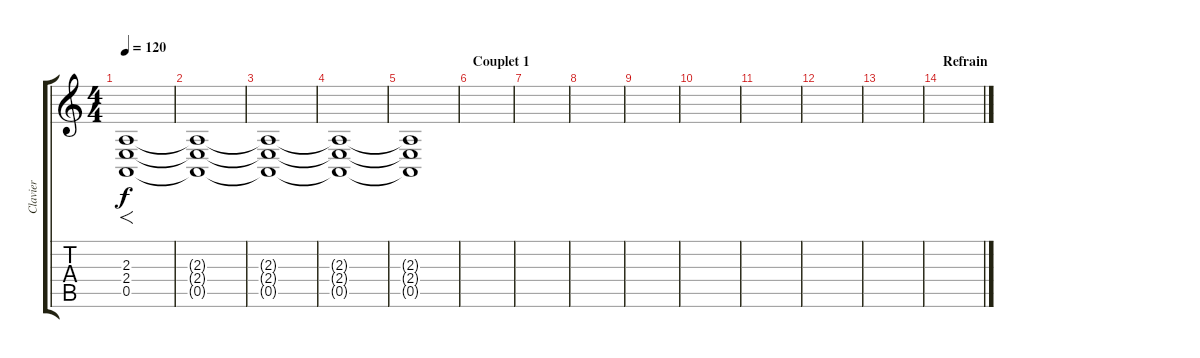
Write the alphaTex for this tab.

\track ("Clavier" "Clavier") {instrument stringensemble1}
\staff {score tabs}
\tuning (E4 B3 G3 D3 A2 E2) {hide}
\ts (4 4)
\tempo 120
\clef g2
\ks c
(2.3 2.4 0.5).1{f dy f instrument stringensemble1} |
(2.3{t} 2.4{t} 0.5{t}).1 |
(2.3{t} 2.4{t} 0.5{t}).1 |
(2.3{t} 2.4{t} 0.5{t}).1 |
(2.3{t} 2.4{t} 0.5{t}).1 |
\section ("" "Couplet 1")
|
|
|
|
|
|
|
|
\section ("" "Refrain")
